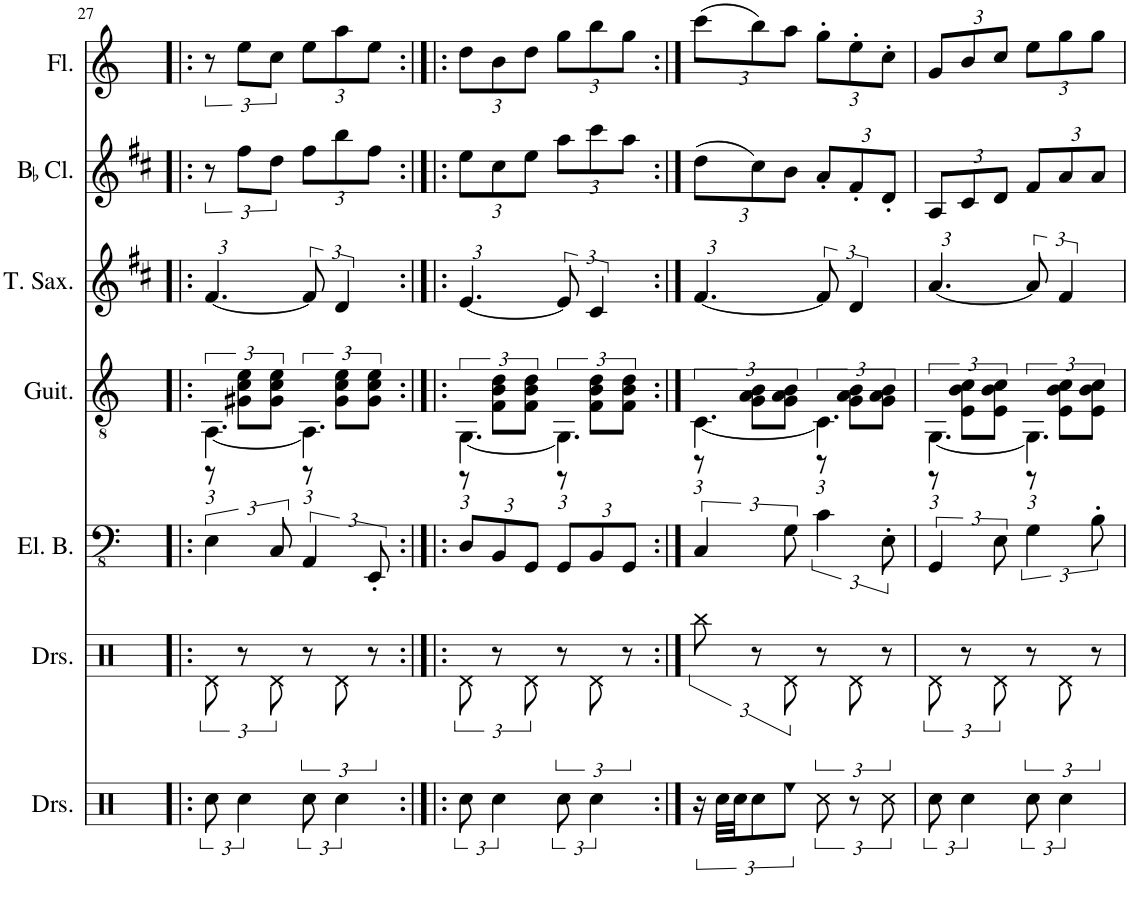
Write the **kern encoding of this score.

**kern	**kern	**kern	**kern	**kern	**kern	**kern
*part7	*part6	*part5	*part4	*part3	*part2	*part1
*staff7	*staff6	*staff5	*staff4	*staff3	*staff2	*staff1
*I"Drumset	*I"Drumset	*I"Electric Bass	*I"Guitar	*I"Tenor Saxophone	*I"BaccidentalFlat Clarinet	*I"Flute
*I'Drs.	*I'Drs.	*I'El. B.	*I'Guit.	*I'T. Sax.	*I'BaccidentalFlat Cl.	*I'Fl.
!!LO:PB:g=z
*clefX	*clefX	*clefFv4	*clefGv2	*clefG2	*clefG2	*clefG2
*	*	*	*	*Trd8c14	*Trd1c2	*
*k[]	*k[]	*k[]	*k[]	*k[f#c#]	*k[f#c#]	*k[]
*	*M2/4	*M2/4	*	*M2/4	*M2/4	*M2/4
=27!|:	=27!|:	=27!|:	=27!|:	=27!|:	=27!|:	=27!|:
*	*	*	*^	*	*	*
12Rcc\	12Rd\	6EE\	[6.AA\	12r	[6.f#/	12r	12r
6Rcc\	12r	.	.	12G#X\ 12c\ 12e\L	.	12ff#\L	12ee\L
.	12Rd\	12CC/	.	12G#\ 12c\ 12e\J	.	12dd\J	12cc\J
*	*	*	*	*	*	*Xbrackettup	*Xbrackettup
12Rcc\	12r	6AAA/	6.AA\]	12r	12f#/]	12ff#\L	12ee\L
6Rcc\	12Rd\	.	.	12G#\ 12c\ 12e\L	6d/	12bb\	12aa\
.	12r	12EEE'/	.	12G#\ 12c\ 12e\J	.	12ff#\J	12ee\J
=28:|!|:	=28:|!|:	=28:|!|:	=28:|!|:	=28:|!|:	=28:|!|:	=28:|!|:	=28:|!|:
*	*	*Xbrackettup	*	*	*	*	*
12Rcc\	12Rd\	12DD/L	[6.GG\	12r	[6.e/	12ee\L	12dd\L
6Rcc\	12r	12BBB/	.	12F\ 12B\ 12d\L	.	12cc#\	12b\
.	12Rd\	12GGG/J	.	12F\ 12B\ 12d\J	.	12ee\J	12dd\J
12Rcc\	12r	12GGG/L	6.GG\]	12r	12e/]	12aa\L	12gg\L
6Rcc\	12Rd\	12BBB/	.	12F\ 12B\ 12d\L	6c#/	12ccc#\	12bb\
.	12r	12GGG/J	.	12F\ 12B\ 12d\J	.	12aa\J	12gg\J
=29:|!	=29:|!	=29:|!	=29:|!	=29:|!	=29:|!	=29:|!	=29:|!
*	*	*brackettup	*	*	*	*	*
24r	12Rbb\	6CC/	[6.C\	12r	[6.f#/	(12dd\L	(12ccc\L
48Rcc\LLL	.	.	.	.	.	.	.
48Rcc\JJ	.	.	.	.	.	.	.
12Rcc\	12r	.	.	12G\ 12A\ 12B\L	.	12cc#\)	12bb\)
12Ree\J	12Rd\	12GG\	.	12G\ 12A\ 12B\J	.	12b\J	12aa\J
12Rcc\	12r	6C\	6.C\]	12r	12f#/]	12a'/L	12gg'\L
12r	12Rd\	.	.	12G\ 12A\ 12B\L	6d/	12f#'/	12ee'\
12Rcc\	12r	12EE'\	.	12G\ 12A\ 12B\J	.	12d'/J	12cc'\J
=30	=30	=30	=30	=30	=30	=30	=30
12Rcc\	12Rd\	6GGG/	[6.GG\	12r	[6.a/	12A/L	12g/L
6Rcc\	12r	.	.	12E\ 12B\ 12c\L	.	12c#/	12b/
.	12Rd\	12EE\	.	12E\ 12B\ 12c\J	.	12d/J	12cc/J
12Rcc\	12r	6GG\	6.GG\]	12r	12a/]	12f#/L	12ee\L
6Rcc\	12Rd\	.	.	12E\ 12B\ 12c\L	6f#/	12a/	12gg\
.	12r	12BB'\	.	12E\ 12B\ 12c\J	.	12a/J	12gg\J
*	*	*	*v	*v	*	*	*
=	=	=	=	=	=	=
*-	*-	*-	*-	*-	*-	*-
